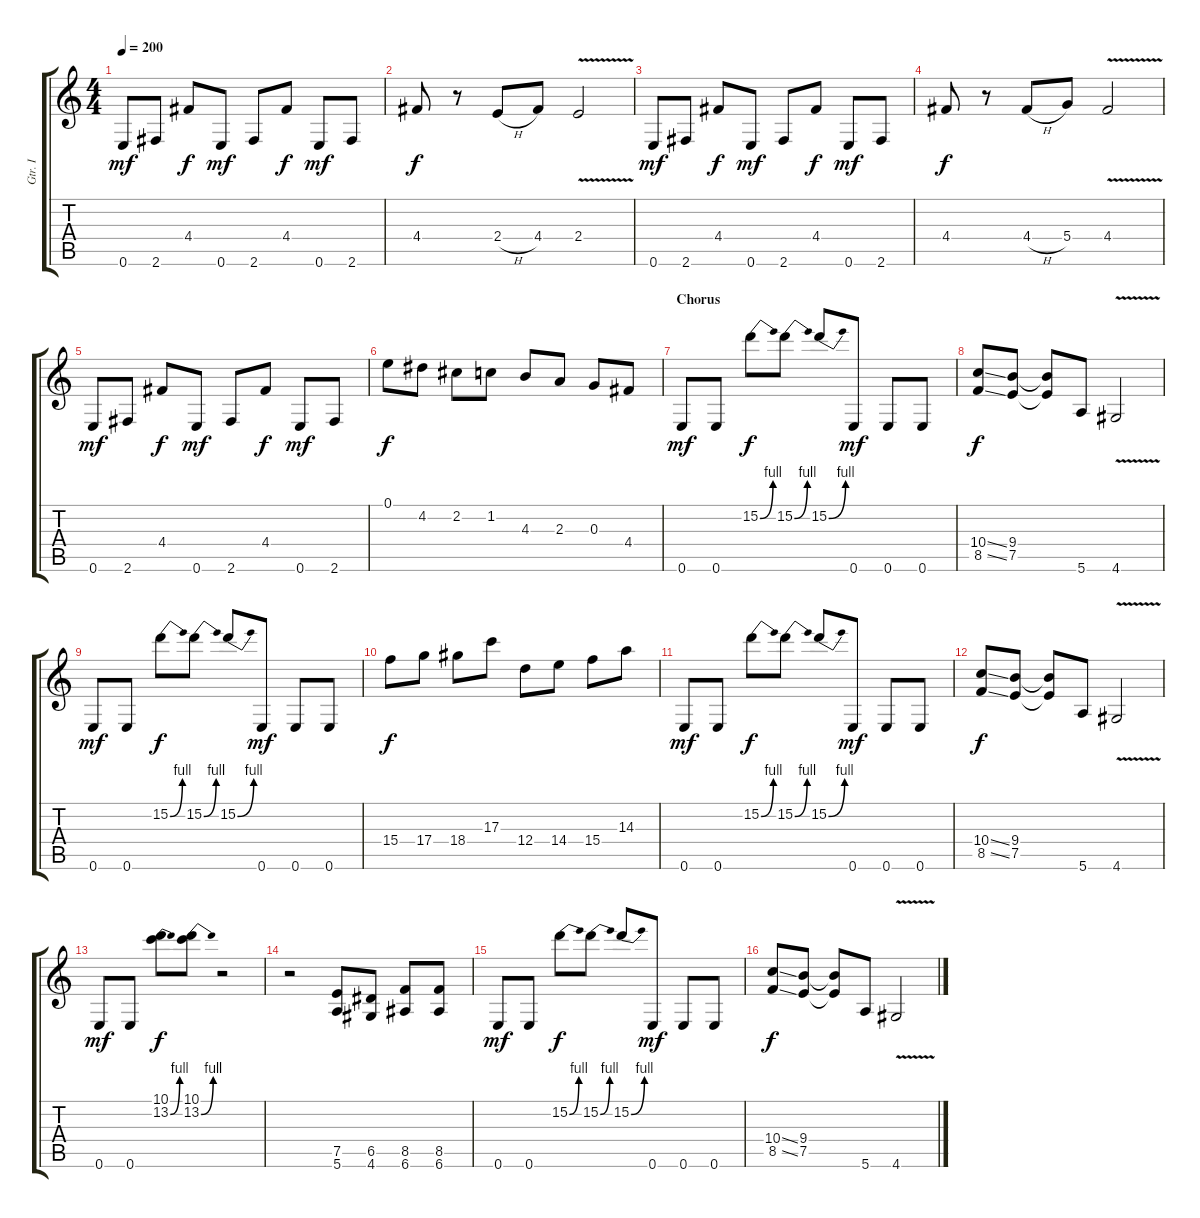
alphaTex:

\track ("Gtr. I" "Gtr. I") {instrument overdrivenguitar}
\staff {score tabs}
\tuning (E4 B3 G3 D3 A2 E2) {hide}
\ts (4 4)
\tempo 200
\clef g2
\ks c
0.6.8{dy mf} 2.6.8 4.4.8{dy f} 0.6.8{dy mf} 2.6.8 4.4.8{dy f} 0.6.8{dy mf} 2.6.8 |
4.4.8{dy f} r.8 2.4{h}.8 4.4.8 2.4{v}.2 |
0.6.8{dy mf} 2.6.8 4.4.8{dy f} 0.6.8{dy mf} 2.6.8 4.4.8{dy f} 0.6.8{dy mf} 2.6.8 |
4.4.8{dy f} r.8 4.4{h}.8 5.4.8 4.4{v}.2 |
0.6.8{dy mf} 2.6.8 4.4.8{dy f} 0.6.8{dy mf} 2.6.8 4.4.8{dy f} 0.6.8{dy mf} 2.6.8 |
0.1.8{dy f} 4.2.8 2.2.8 1.2.8 4.3.8 2.3.8 0.3.8 4.4.8 |
\section ("" "Chorus")
0.6.8{dy mf} 0.6.8 15.2{be (bend 0 0 60 4)}.8{dy f} 15.2{be (bend 0 0 60 4)}.8 15.2{be (bend 0 0 60 4)}.8 0.6.8{dy mf} 0.6.8 0.6.8 |
(10.4{ss} 8.5{ss}).8{dy f} (9.4 7.5).8 (9.4{t} 7.5{t}).8 5.6.8 4.6{v}.2 |
0.6.8{dy mf} 0.6.8 15.2{be (bend 0 0 60 4)}.8{dy f} 15.2{be (bend 0 0 60 4)}.8 15.2{be (bend 0 0 60 4)}.8 0.6.8{dy mf} 0.6.8 0.6.8 |
15.4.8{dy f} 17.4.8 18.4.8 17.3.8 12.4.8 14.4.8 15.4.8 14.3.8 |
0.6.8{dy mf} 0.6.8 15.2{be (bend 0 0 60 4)}.8{dy f} 15.2{be (bend 0 0 60 4)}.8 15.2{be (bend 0 0 60 4)}.8 0.6.8{dy mf} 0.6.8 0.6.8 |
(10.4{ss} 8.5{ss}).8{dy f} (9.4 7.5).8 (9.4{t} 7.5{t}).8 5.6.8 4.6{v}.2 |
0.6.8{dy mf} 0.6.8 (10.1 13.2{be (bend 0 0 60 4)}).8{dy f} (10.1 13.2{be (bend 0 0 60 4)}).8 r.2 |
r.2 (7.5 5.6).8 (6.5 4.6).8 (8.5 6.6).8 (8.5 6.6).8 |
0.6.8{dy mf} 0.6.8 15.2{be (bend 0 0 60 4)}.8{dy f} 15.2{be (bend 0 0 60 4)}.8 15.2{be (bend 0 0 60 4)}.8 0.6.8{dy mf} 0.6.8 0.6.8 |
(10.4{ss} 8.5{ss}).8{dy f} (9.4 7.5).8 (9.4{t} 7.5{t}).8 5.6.8 4.6{v}.2
